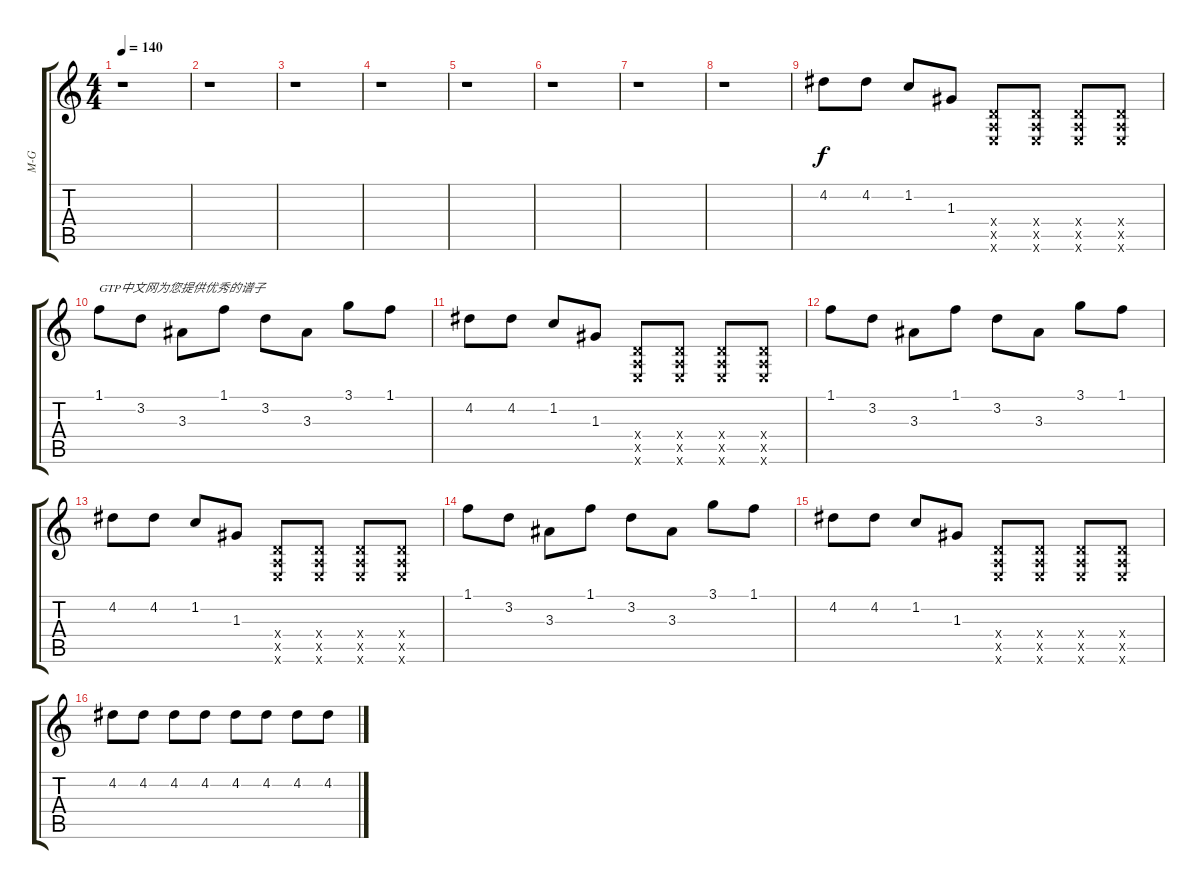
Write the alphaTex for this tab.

\track ("M-G" "M-G") {instrument overdrivenguitar}
\staff {score tabs}
\tuning (E4 B3 G3 D3 A2 E2) {hide}
\ts (4 4)
\tempo 140
\clef g2
\ks c
r.1{dy f instrument overdrivenguitar} |
r.1 |
r.1 |
r.1 |
r.1 |
r.1 |
r.1 |
r.1 |
4.2.8 4.2.8 1.2.8 1.3.8 (0.4{x} 0.5{x} 0.6{x}).8 (0.4{x} 0.5{x} 0.6{x}).8 (0.4{x} 0.5{x} 0.6{x}).8 (0.4{x} 0.5{x} 0.6{x}).8 |
1.1.8{txt "GTP中文网为您提供优秀的谱子"} 3.2.8 3.3.8 1.1.8 3.2.8 3.3.8 3.1.8 1.1.8 |
4.2.8 4.2.8 1.2.8 1.3.8 (0.4{x} 0.5{x} 0.6{x}).8 (0.4{x} 0.5{x} 0.6{x}).8 (0.4{x} 0.5{x} 0.6{x}).8 (0.4{x} 0.5{x} 0.6{x}).8 |
1.1.8 3.2.8 3.3.8 1.1.8 3.2.8 3.3.8 3.1.8 1.1.8 |
4.2.8 4.2.8 1.2.8 1.3.8 (0.4{x} 0.5{x} 0.6{x}).8 (0.4{x} 0.5{x} 0.6{x}).8 (0.4{x} 0.5{x} 0.6{x}).8 (0.4{x} 0.5{x} 0.6{x}).8 |
1.1.8 3.2.8 3.3.8 1.1.8 3.2.8 3.3.8 3.1.8 1.1.8 |
4.2.8 4.2.8 1.2.8 1.3.8 (0.4{x} 0.5{x} 0.6{x}).8 (0.4{x} 0.5{x} 0.6{x}).8 (0.4{x} 0.5{x} 0.6{x}).8 (0.4{x} 0.5{x} 0.6{x}).8 |
4.2.8 4.2.8 4.2.8 4.2.8 4.2.8 4.2.8 4.2.8 4.2.8
